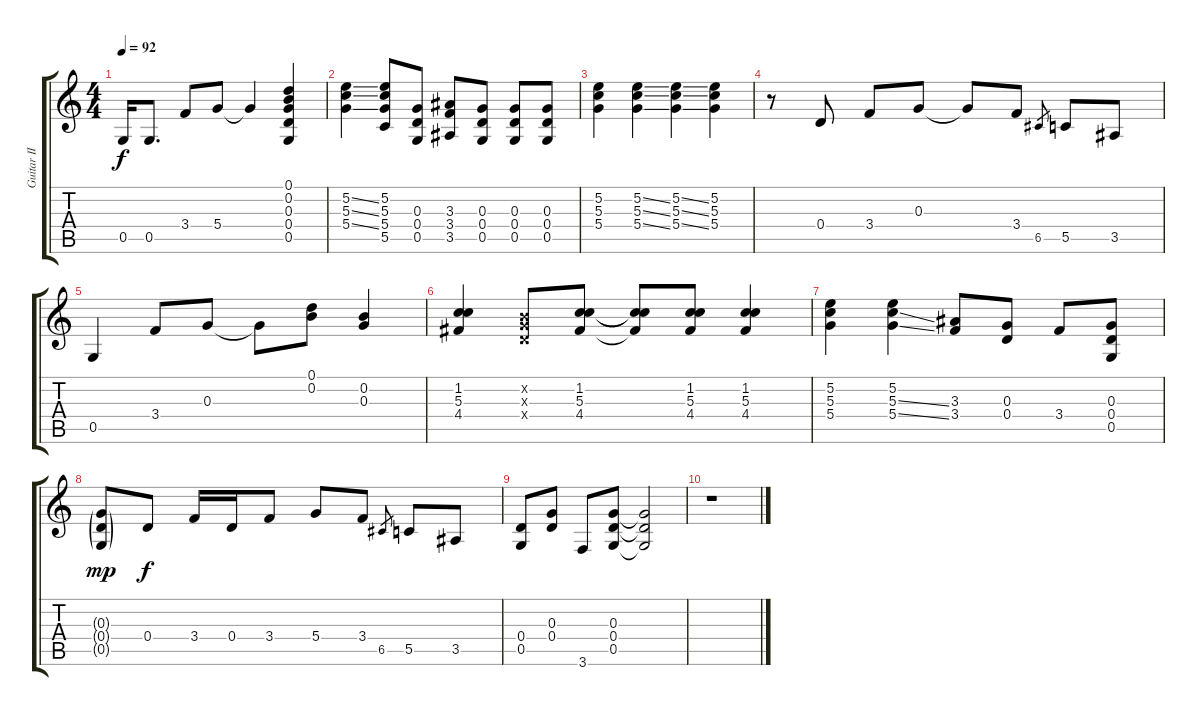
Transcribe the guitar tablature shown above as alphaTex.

\track ("Guitar II" "Guitar II") {instrument acousticguitarnylon}
\staff {score tabs}
\tuning (D4 B3 G3 D3 G2 D2) {hide}
\ts (4 4)
\tempo 92
\clef g2
\ks c
0.5.16{dy f} 0.5.8{d} 3.4.8 5.4.8 5.4{t}.4 (0.1 0.2 0.3 0.4 0.5).4 |
(5.2{ss} 5.3{ss} 5.4{ss}).4 (5.2 5.3 5.4 5.5).8 (0.3 0.4 0.5).8 (3.3 3.4 3.5).8 (0.3 0.4 0.5).8 (0.3 0.4 0.5).8 (0.3 0.4 0.5).8 |
(5.2 5.3 5.4).4 (5.2{ss} 5.3{ss} 5.4{ss}).4 (5.2{ss} 5.3{ss} 5.4{ss}).4 (5.2 5.3 5.4).4 |
r.8 0.4.8 3.4.8 0.3.8 0.3{t}.8 3.4.8 6.5.8{gr} 5.5.8 3.5.8 |
0.5.4 3.4.8 0.3.8 0.3{t}.8 (0.1 0.2).8 (0.2 0.3).4 |
(1.2 5.3 4.4).4 (0.2{x} 0.3{x} 0.4{x}).8 (1.2 5.3 4.4).8 (1.2{t} 5.3{t} 4.4{t}).8 (1.2 5.3 4.4).8 (1.2 5.3 4.4).4 |
(5.2 5.3 5.4).4 (5.2 5.3{ss} 5.4{ss}).4 (3.3 3.4).8 (0.3 0.4).8 3.4.8 (0.3 0.4 0.5).8 |
(0.3{g} 0.4{g} 0.5{g}).8{dy mp} 0.4.8{dy f} 3.4.16 0.4.16 3.4.8 5.4.8 3.4.8 6.5.8{gr} 5.5.8 3.5.8 |
(0.4 0.5).8 (0.3 0.4).8 3.6.8 (0.3 0.4 0.5).8 (0.3{t} 0.4{t} 0.5{t}).2 |
r.1
